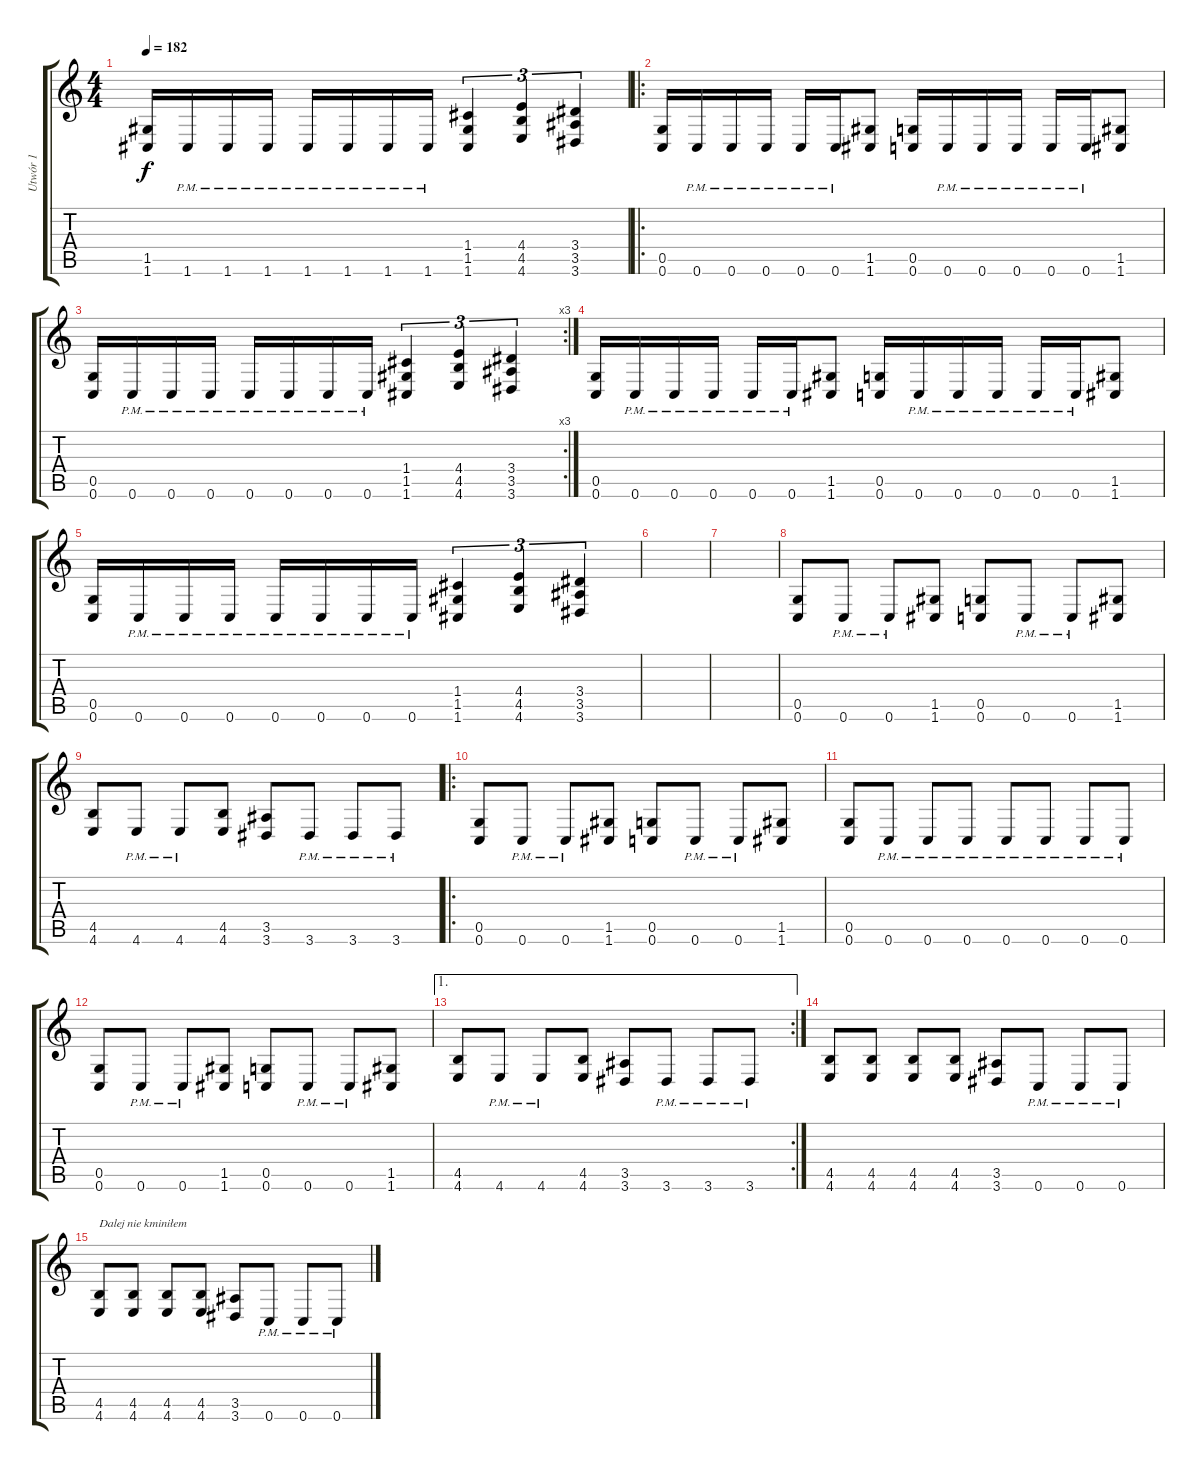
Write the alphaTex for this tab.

\track ("Utwór 1" "Utwór 1") {instrument distortionguitar}
\staff {score tabs}
\tuning (D4 A3 F3 C3 G2 C2) {hide}
\ts (4 4)
\tempo 182
\clef g2
\ks c
(1.5 1.6).16{dy f} 1.6{pm}.16 1.6{pm}.16 1.6{pm}.16 1.6{pm}.16 1.6{pm}.16 1.6{pm}.16 1.6{pm}.16 (1.4 1.5 1.6).4{tu (3 2)} (4.4 4.5 4.6).4{tu (3 2)} (3.4 3.5 3.6).4{tu (3 2)} |
\ro
(0.5 0.6).16 0.6{pm}.16 0.6{pm}.16 0.6{pm}.16 0.6{pm}.16 0.6{pm}.16 (1.5 1.6).8 (0.5 0.6).16 0.6{pm}.16 0.6{pm}.16 0.6{pm}.16 0.6{pm}.16 0.6{pm}.16 (1.5 1.6).8 |
\rc 3
(0.5 0.6).16 0.6{pm}.16 0.6{pm}.16 0.6{pm}.16 0.6{pm}.16 0.6{pm}.16 0.6{pm}.16 0.6{pm}.16 (1.4 1.5 1.6).4{tu (3 2)} (4.4 4.5 4.6).4{tu (3 2)} (3.4 3.5 3.6).4{tu (3 2)} |
(0.5 0.6).16 0.6{pm}.16 0.6{pm}.16 0.6{pm}.16 0.6{pm}.16 0.6{pm}.16 (1.5 1.6).8 (0.5 0.6).16 0.6{pm}.16 0.6{pm}.16 0.6{pm}.16 0.6{pm}.16 0.6{pm}.16 (1.5 1.6).8 |
(0.5 0.6).16 0.6{pm}.16 0.6{pm}.16 0.6{pm}.16 0.6{pm}.16 0.6{pm}.16 0.6{pm}.16 0.6{pm}.16 (1.4 1.5 1.6).4{tu (3 2)} (4.4 4.5 4.6).4{tu (3 2)} (3.4 3.5 3.6).4{tu (3 2)} |
|
|
(0.5 0.6).8 0.6{pm}.8 0.6{pm}.8 (1.5 1.6).8 (0.5 0.6).8 0.6{pm}.8 0.6{pm}.8 (1.5 1.6).8 |
(4.5 4.6).8 4.6{pm}.8 4.6{pm}.8 (4.5 4.6).8 (3.5 3.6).8 3.6{pm}.8 3.6{pm}.8 3.6{pm}.8 |
\ro
(0.5 0.6).8 0.6{pm}.8 0.6{pm}.8 (1.5 1.6).8 (0.5 0.6).8 0.6{pm}.8 0.6{pm}.8 (1.5 1.6).8 |
(0.5 0.6).8 0.6{pm}.8 0.6{pm}.8 0.6{pm}.8 0.6{pm}.8 0.6{pm}.8 0.6{pm}.8 0.6{pm}.8 |
(0.5 0.6).8 0.6{pm}.8 0.6{pm}.8 (1.5 1.6).8 (0.5 0.6).8 0.6{pm}.8 0.6{pm}.8 (1.5 1.6).8 |
\ae 1
\rc 2
(4.5 4.6).8 4.6{pm}.8 4.6{pm}.8 (4.5 4.6).8 (3.5 3.6).8 3.6{pm}.8 3.6{pm}.8 3.6{pm}.8 |
(4.5 4.6).8 (4.5 4.6).8 (4.5 4.6).8 (4.5 4.6).8 (3.5 3.6).8 0.6{pm}.8 0.6{pm}.8 0.6{pm}.8 |
(4.5 4.6).8{txt "Dalej nie kminiłem"} (4.5 4.6).8 (4.5 4.6).8 (4.5 4.6).8 (3.5 3.6).8 0.6{pm}.8 0.6{pm}.8 0.6{pm}.8
